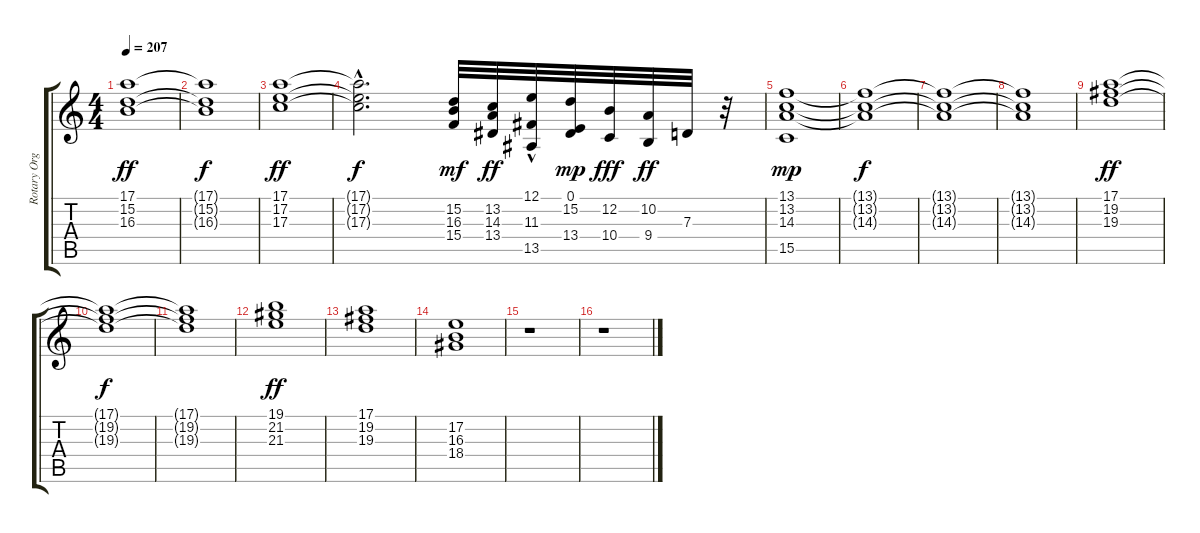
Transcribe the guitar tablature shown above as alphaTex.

\track ("Rotary Organ" "Rotary Org") {instrument rockorgan}
\staff {score tabs}
\tuning (E4 B3 G3 D3 A2 E2) {hide}
\ts (4 4)
\tempo 207
\clef g2
\ks c
(17.1 15.2 16.3).1{dy ff} |
(17.1{t} 15.2{t} 16.3{t}).1{dy f} |
(17.1 17.2 17.3).1{dy ff} |
(17.1{hac t} 17.2{hac t} 17.3{hac t}).2{d dy f} (15.2 16.3 15.4).32{dy mf} (13.2 14.3 13.4).32{dy ff} (12.1 11.3 13.5{hac}).32 (0.1 15.2 13.4).32{dy mp} (12.2 10.4).32{dy fff} (10.2 9.4).32{dy ff} 7.3.32 r.32 |
(13.1 13.2 14.3 15.5).1{dy mp} |
(13.1{t} 13.2{t} 14.3{t}).1{dy f} |
(13.1{t} 13.2{t} 14.3{t}).1 |
(13.1{t} 13.2{t} 14.3{t}).1 |
(17.1 19.2 19.3).1{dy ff} |
(17.1{t} 19.2{t} 19.3{t}).1{dy f} |
(17.1{t} 19.2{t} 19.3{t}).1 |
(19.1 21.2 21.3).1{dy ff} |
(17.1 19.2 19.3).1 |
(17.2 16.3 18.4).1 |
r.1 |
r.1
